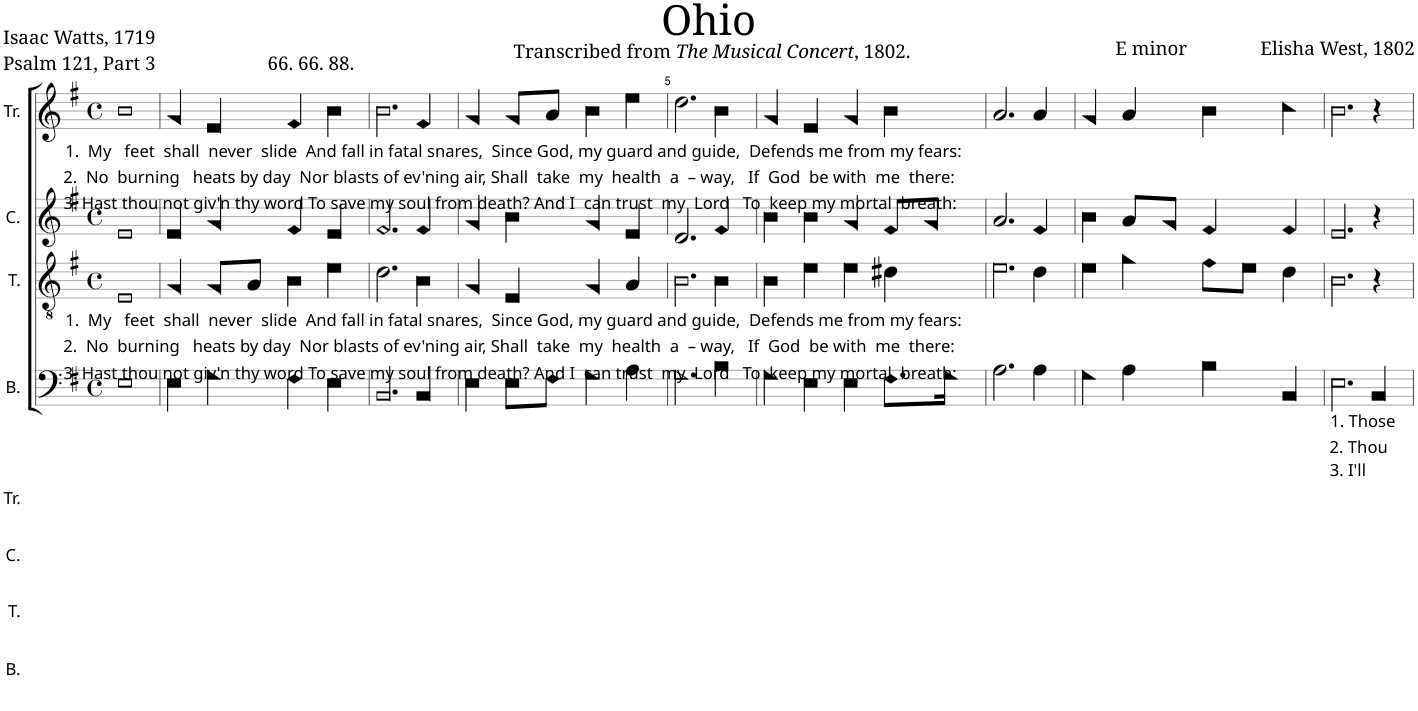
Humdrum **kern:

**kern	**kern	**kern	**kern
*part4	*part3	*part2	*part1
*staff4	*staff3	*staff2	*staff1
*I"B.	*I"T.	*I"C.	*I"Tr.
*I'B.	*I'T.	*I'C.	*I'Tr.
*clefF4	*clefGv2	*clefG2	*clefG2
*k[f#]	*k[f#]	*k[f#]	*k[f#]
*M4/4	*M4/4	*M4/4	*M4/4
*met(c)	*met(c)	*met(c)	*met(c)
=1	=1	=1	=1
!	!	!	!LO:TX:b:t=1.  My   feet  shall  never  slide  And fall in fatal snares,  Since God, my guard and guide,  Defends me from my fears&colon;
!	!	!	!LO:TX:b:t=2.  No  burning   heats by day  Nor blasts of ev'ning air, Shall  take  my  health  a  – way,   If  God  be with  me  there&colon;
!	!	!	!LO:TX:b:t=3. Hast thou not giv'n thy word To save my soul from death? And I  can trust  my  Lord   To  keep my mortal  breath&colon;
!	!LO:TX:b:t=1.  My   feet  shall  never  slide  And fall in fatal snares,  Since God, my guard and guide,  Defends me from my fears&colon;	!	!
!	!LO:TX:b:t=2.  No  burning   heats by day  Nor blasts of ev'ning air, Shall  take  my  health  a  – way,   If  God  be with  me  there&colon;	!	!
!	!LO:TX:b:t=3. Hast thou not giv'n thy word To save my soul from death? And I  can trust  my  Lord   To  keep my mortal  breath&colon;	!	!
1E!	1E!	1e!	1b!
=2	=2	=2	=2
4E!\	4G!/	4e!/	4g!/
4G!\	8G!/L	4g!/	4e!/
.	8A!/J	.	.
4F#!\	4B!\	4f#!/	4f#!/
4E!\	4e!\	4e!/	4b!\
=3	=3	=3	=3
2.BB!/	2.d!\	2.f#!/	2.b!\
4BB!/	4B!\	4f#!/	4f#!/
=4	=4	=4	=4
4E!\	4G!/	4g!/	4g!/
8E!\L	4E!/	4b!\	8g!/L
8F#!\J	.	.	8a!/J
4G!\	4G!/	4g!/	4b!\
4A!\	4A!/	4e!/	4ee!\
=5	=5	=5	=5
2.G!\	2.B!\	2.d!/	2.dd!\
4B!\	4B!\	4f#!/	4b!\
=6	=6	=6	=6
4G!\	4B!\	4b!\	4g!/
4E!\	4e!\	4b!\	4e!/
4E!\	4e!\	4g!/	4g!/
8.F#!\L	4d#X!\	8f#!/L	4b!\
.	.	8g!/J	.
16G!\Jk	.	.	.
=7	=7	=7	=7
2.A!\	2.e!\	2.a!/	2.a!/
4A!\	4d!\	4f#!/	4a!/
=8	=8	=8	=8
4G!\	4e!\	4b!\	4g!/
4A!\	4g!\	8a!/L	4a!/
.	.	8g!/J	.
4B!\	8f#!\L	4f#!/	4b!\
.	8e!\J	.	.
4BB!/	4d!\	4f#!/	4cc!\
=9	=9	=9	=9
2.E!\	2.B!\	2.e!/	2.b!\
!LO:TX:b:t=1. Those	!	!	!
!LO:TX:b:t=2. Thou	!	!	!
!LO:TX:b:t=3. I'll	!	!	!
4BB!/	4r	4r	4r
=	=	=	=
*-	*-	*-	*-
